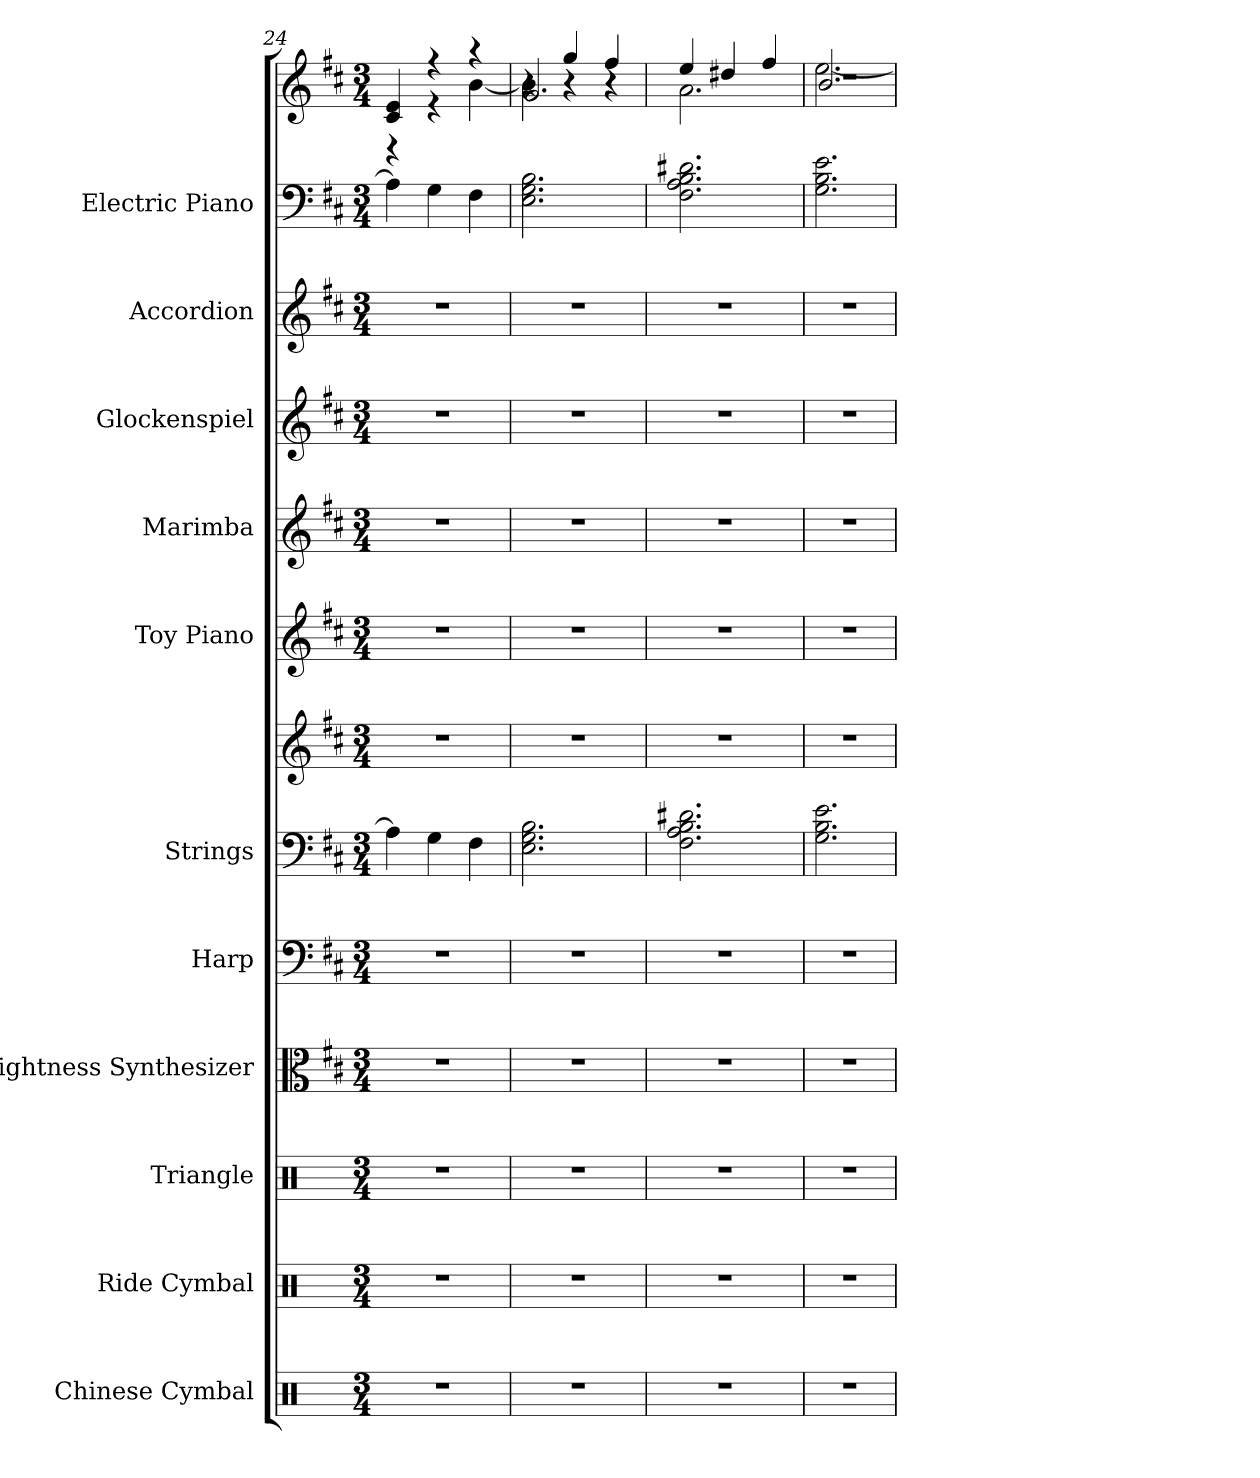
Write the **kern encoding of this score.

**kern	**kern	**kern	**kern	**kern	**kern	**kern	**kern	**kern	**kern	**kern	**kern	**kern
*part11	*part10	*part9	*part8	*part7	*part6	*part6	*part5	*part4	*part3	*part2	*part1	*part1
*staff13	*staff12	*staff11	*staff10	*staff9	*staff8	*staff7	*staff6	*staff5	*staff4	*staff3	*staff2	*staff1
*I"Chinese Cymbal	*I"Ride Cymbal	*I"Triangle	*I"Brightness Synthesizer	*I"Harp	*I"Strings	*	*I"Toy Piano	*I"Marimba	*I"Glockenspiel	*I"Accordion	*I"Electric Piano	*
*I'Ch. Cym.	*I'R. Cym.	*I'Trgl.	*I'Synth.	*I'Hrp.	*I'St.	*	*I'Toy Pno.	*I'Mrm.	*I'Glock.	*I'Acc.	*I'El. Pno.	*
*clefX	*clefX	*clefX	*clefC3	*clefF4	*clefF4	*clefG2	*clefG2	*clefG2	*clefG2	*clefG2	*clefF4	*clefG2
*	*	*	*	*	*	*	*	*	*ITrd-14c-24	*	*	*
*k[]	*k[]	*k[]	*k[f#c#]	*k[f#c#]	*k[f#c#]	*k[f#c#]	*k[f#c#]	*k[f#c#]	*k[f#c#]	*k[f#c#]	*k[f#c#]	*k[f#c#]
*M3/4	*M3/4	*M3/4	*M3/4	*M3/4	*M3/4	*M3/4	*M3/4	*M3/4	*M3/4	*M3/4	*M3/4	*M3/4
=24	=24	=24	=24	=24	=24	=24	=24	=24	=24	=24	=24	=24
*	*	*	*	*	*	*	*	*	*	*	*	*^
2.r	2.r	2.r	2.r	2.r	4A\]	2.r	2.r	2.r	2.r	2.r	4A\]	4c#/ 4e/	4r
.	.	.	.	.	4G\	.	.	.	.	.	4G\	4r	4r
.	.	.	.	.	4F#\	.	.	.	.	.	4F#\	4r	[4b\
=25	=25	=25	=25	=25	=25	=25	=25	=25	=25	=25	=25	=25	=25
*	*	*	*	*	*	*	*	*	*	*	*	*	*^
2.r	2.r	2.r	2.r	2.r	2.E\ 2.G\ 2.B\	2.r	2.r	2.r	2.r	2.r	2.E\ 2.G\ 2.B\	4r	4b\]	2.g/
.	.	.	.	.	.	.	.	.	.	.	.	4gg/	4r	.
.	.	.	.	.	.	.	.	.	.	.	.	4ff#/	4r	.
*	*	*	*	*	*	*	*	*	*	*	*	*	*v	*v
=26	=26	=26	=26	=26	=26	=26	=26	=26	=26	=26	=26	=26	=26
2.r	2.r	2.r	2.r	2.r	2.F#\ 2.A\ 2.B\ 2.d#X\	2.r	2.r	2.r	2.r	2.r	2.F#\ 2.A\ 2.B\ 2.d#X\	4ee/	2.a\
.	.	.	.	.	.	.	.	.	.	.	.	4dd#X/	.
.	.	.	.	.	.	.	.	.	.	.	.	4ff#/	.
!!LO:PB:g=z
=27	=27	=27	=27	=27	=27	=27	=27	=27	=27	=27	=27	=27	=27
*	*	*	*	*	*	*	*	*	*	*	*	*	*^
2.r	2.r	2.r	2.r	2.r	2.G\ 2.B\ 2.e\	2.r	2.r	2.r	2.r	2.r	2.G\ 2.B\ 2.e\	2.r	[2.ee\	2.b/
*	*	*	*	*	*	*	*	*	*	*	*	*v	*v	*v
=	=	=	=	=	=	=	=	=	=	=	=	=
*-	*-	*-	*-	*-	*-	*-	*-	*-	*-	*-	*-	*-
